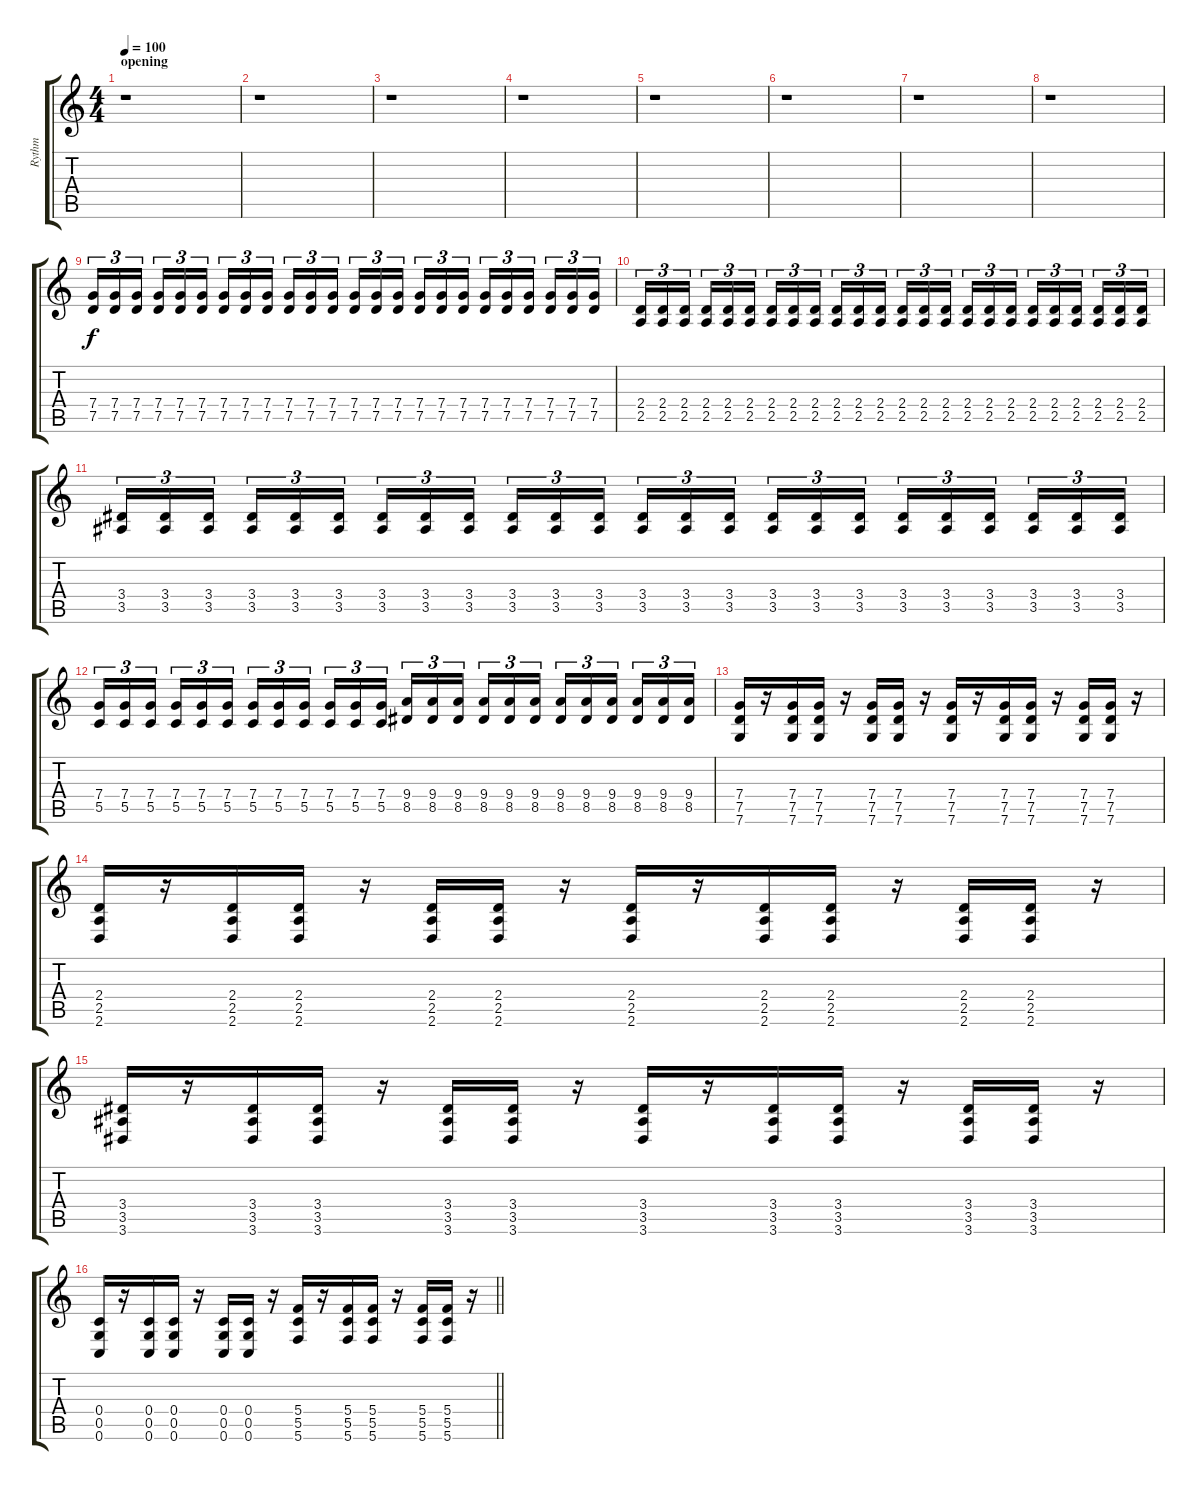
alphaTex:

\track ("Rythm" "Rythm") {instrument distortionguitar}
\staff {score tabs}
\tuning (D4 A3 F3 C3 G2 C2) {hide}
\ts (4 4)
\section ("" "opening")
\tempo 100
\clef g2
\ks c
r.1{dy f instrument distortionguitar} |
r.1 |
r.1 |
r.1 |
r.1 |
r.1 |
r.1 |
r.1 |
(7.4 7.5).16{tu (3 2)} (7.4 7.5).16{tu (3 2)} (7.4 7.5).16{tu (3 2)} (7.4 7.5).16{tu (3 2)} (7.4 7.5).16{tu (3 2)} (7.4 7.5).16{tu (3 2)} (7.4 7.5).16{tu (3 2)} (7.4 7.5).16{tu (3 2)} (7.4 7.5).16{tu (3 2)} (7.4 7.5).16{tu (3 2)} (7.4 7.5).16{tu (3 2)} (7.4 7.5).16{tu (3 2)} (7.4 7.5).16{tu (3 2)} (7.4 7.5).16{tu (3 2)} (7.4 7.5).16{tu (3 2)} (7.4 7.5).16{tu (3 2)} (7.4 7.5).16{tu (3 2)} (7.4 7.5).16{tu (3 2)} (7.4 7.5).16{tu (3 2)} (7.4 7.5).16{tu (3 2)} (7.4 7.5).16{tu (3 2)} (7.4 7.5).16{tu (3 2)} (7.4 7.5).16{tu (3 2)} (7.4 7.5).16{tu (3 2)} |
(2.4 2.5).16{tu (3 2)} (2.4 2.5).16{tu (3 2)} (2.4 2.5).16{tu (3 2)} (2.4 2.5).16{tu (3 2)} (2.4 2.5).16{tu (3 2)} (2.4 2.5).16{tu (3 2)} (2.4 2.5).16{tu (3 2)} (2.4 2.5).16{tu (3 2)} (2.4 2.5).16{tu (3 2)} (2.4 2.5).16{tu (3 2)} (2.4 2.5).16{tu (3 2)} (2.4 2.5).16{tu (3 2)} (2.4 2.5).16{tu (3 2)} (2.4 2.5).16{tu (3 2)} (2.4 2.5).16{tu (3 2)} (2.4 2.5).16{tu (3 2)} (2.4 2.5).16{tu (3 2)} (2.4 2.5).16{tu (3 2)} (2.4 2.5).16{tu (3 2)} (2.4 2.5).16{tu (3 2)} (2.4 2.5).16{tu (3 2)} (2.4 2.5).16{tu (3 2)} (2.4 2.5).16{tu (3 2)} (2.4 2.5).16{tu (3 2)} |
(3.4 3.5).16{tu (3 2)} (3.4 3.5).16{tu (3 2)} (3.4 3.5).16{tu (3 2)} (3.4 3.5).16{tu (3 2)} (3.4 3.5).16{tu (3 2)} (3.4 3.5).16{tu (3 2)} (3.4 3.5).16{tu (3 2)} (3.4 3.5).16{tu (3 2)} (3.4 3.5).16{tu (3 2)} (3.4 3.5).16{tu (3 2)} (3.4 3.5).16{tu (3 2)} (3.4 3.5).16{tu (3 2)} (3.4 3.5).16{tu (3 2)} (3.4 3.5).16{tu (3 2)} (3.4 3.5).16{tu (3 2)} (3.4 3.5).16{tu (3 2)} (3.4 3.5).16{tu (3 2)} (3.4 3.5).16{tu (3 2)} (3.4 3.5).16{tu (3 2)} (3.4 3.5).16{tu (3 2)} (3.4 3.5).16{tu (3 2)} (3.4 3.5).16{tu (3 2)} (3.4 3.5).16{tu (3 2)} (3.4 3.5).16{tu (3 2)} |
(7.4 5.5).16{tu (3 2)} (7.4 5.5).16{tu (3 2)} (7.4 5.5).16{tu (3 2)} (7.4 5.5).16{tu (3 2)} (7.4 5.5).16{tu (3 2)} (7.4 5.5).16{tu (3 2)} (7.4 5.5).16{tu (3 2)} (7.4 5.5).16{tu (3 2)} (7.4 5.5).16{tu (3 2)} (7.4 5.5).16{tu (3 2)} (7.4 5.5).16{tu (3 2)} (7.4 5.5).16{tu (3 2)} (9.4 8.5).16{tu (3 2)} (9.4 8.5).16{tu (3 2)} (9.4 8.5).16{tu (3 2)} (9.4 8.5).16{tu (3 2)} (9.4 8.5).16{tu (3 2)} (9.4 8.5).16{tu (3 2)} (9.4 8.5).16{tu (3 2)} (9.4 8.5).16{tu (3 2)} (9.4 8.5).16{tu (3 2)} (9.4 8.5).16{tu (3 2)} (9.4 8.5).16{tu (3 2)} (9.4 8.5).16{tu (3 2)} |
(7.4 7.5 7.6).16 r.16 (7.4 7.5 7.6).16 (7.4 7.5 7.6).16 r.16 (7.4 7.5 7.6).16 (7.4 7.5 7.6).16 r.16 (7.4 7.5 7.6).16 r.16 (7.4 7.5 7.6).16 (7.4 7.5 7.6).16 r.16 (7.4 7.5 7.6).16 (7.4 7.5 7.6).16 r.16 |
(2.4 2.5 2.6).16 r.16 (2.4 2.5 2.6).16 (2.4 2.5 2.6).16 r.16 (2.4 2.5 2.6).16 (2.4 2.5 2.6).16 r.16 (2.4 2.5 2.6).16 r.16 (2.4 2.5 2.6).16 (2.4 2.5 2.6).16 r.16 (2.4 2.5 2.6).16 (2.4 2.5 2.6).16 r.16 |
(3.4 3.5 3.6).16 r.16 (3.4 3.5 3.6).16 (3.4 3.5 3.6).16 r.16 (3.4 3.5 3.6).16 (3.4 3.5 3.6).16 r.16 (3.4 3.5 3.6).16 r.16 (3.4 3.5 3.6).16 (3.4 3.5 3.6).16 r.16 (3.4 3.5 3.6).16 (3.4 3.5 3.6).16 r.16 |
\barLineRight lightlight
(0.4 0.5 0.6).16 r.16 (0.4 0.5 0.6).16 (0.4 0.5 0.6).16 r.16 (0.4 0.5 0.6).16 (0.4 0.5 0.6).16 r.16 (5.4 5.5 5.6).16 r.16 (5.4 5.5 5.6).16 (5.4 5.5 5.6).16 r.16 (5.4 5.5 5.6).16 (5.4 5.5 5.6).16 r.16
